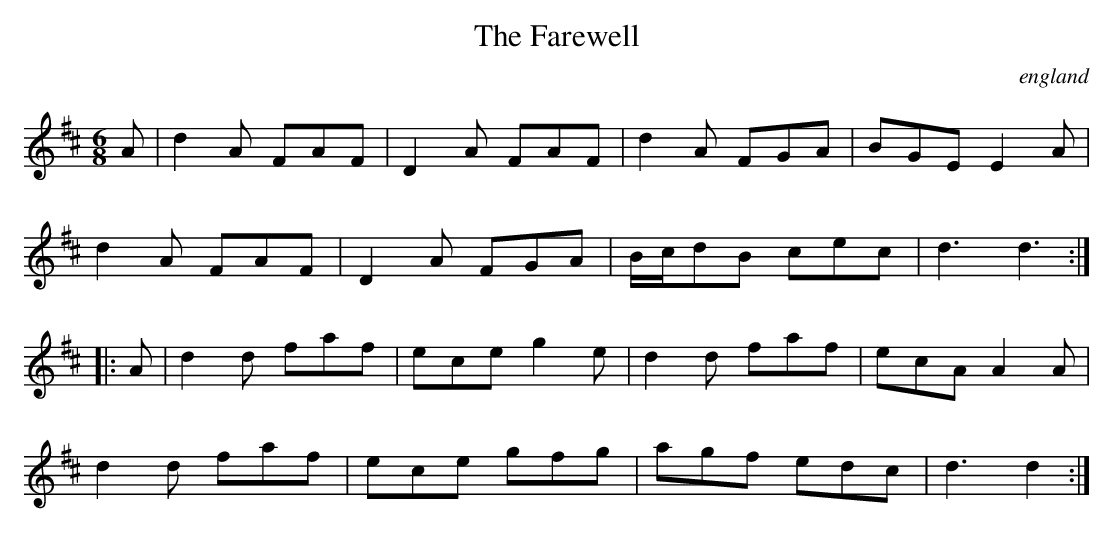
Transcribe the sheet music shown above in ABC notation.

X:1
T:Farewell, The
O:england
M:6/8
L:1/8
K:D
A|d2A FAF|D2A FAF|d2A FGA|BGE E2A|
d2A FAF|D2A FGA|B/2c/2dB cec|d3 d3:|
|:A|d2d faf|ece g2e|d2d faf|ecA A2A|
d2d faf|ece gfg|agf edc|d3 d2:|
